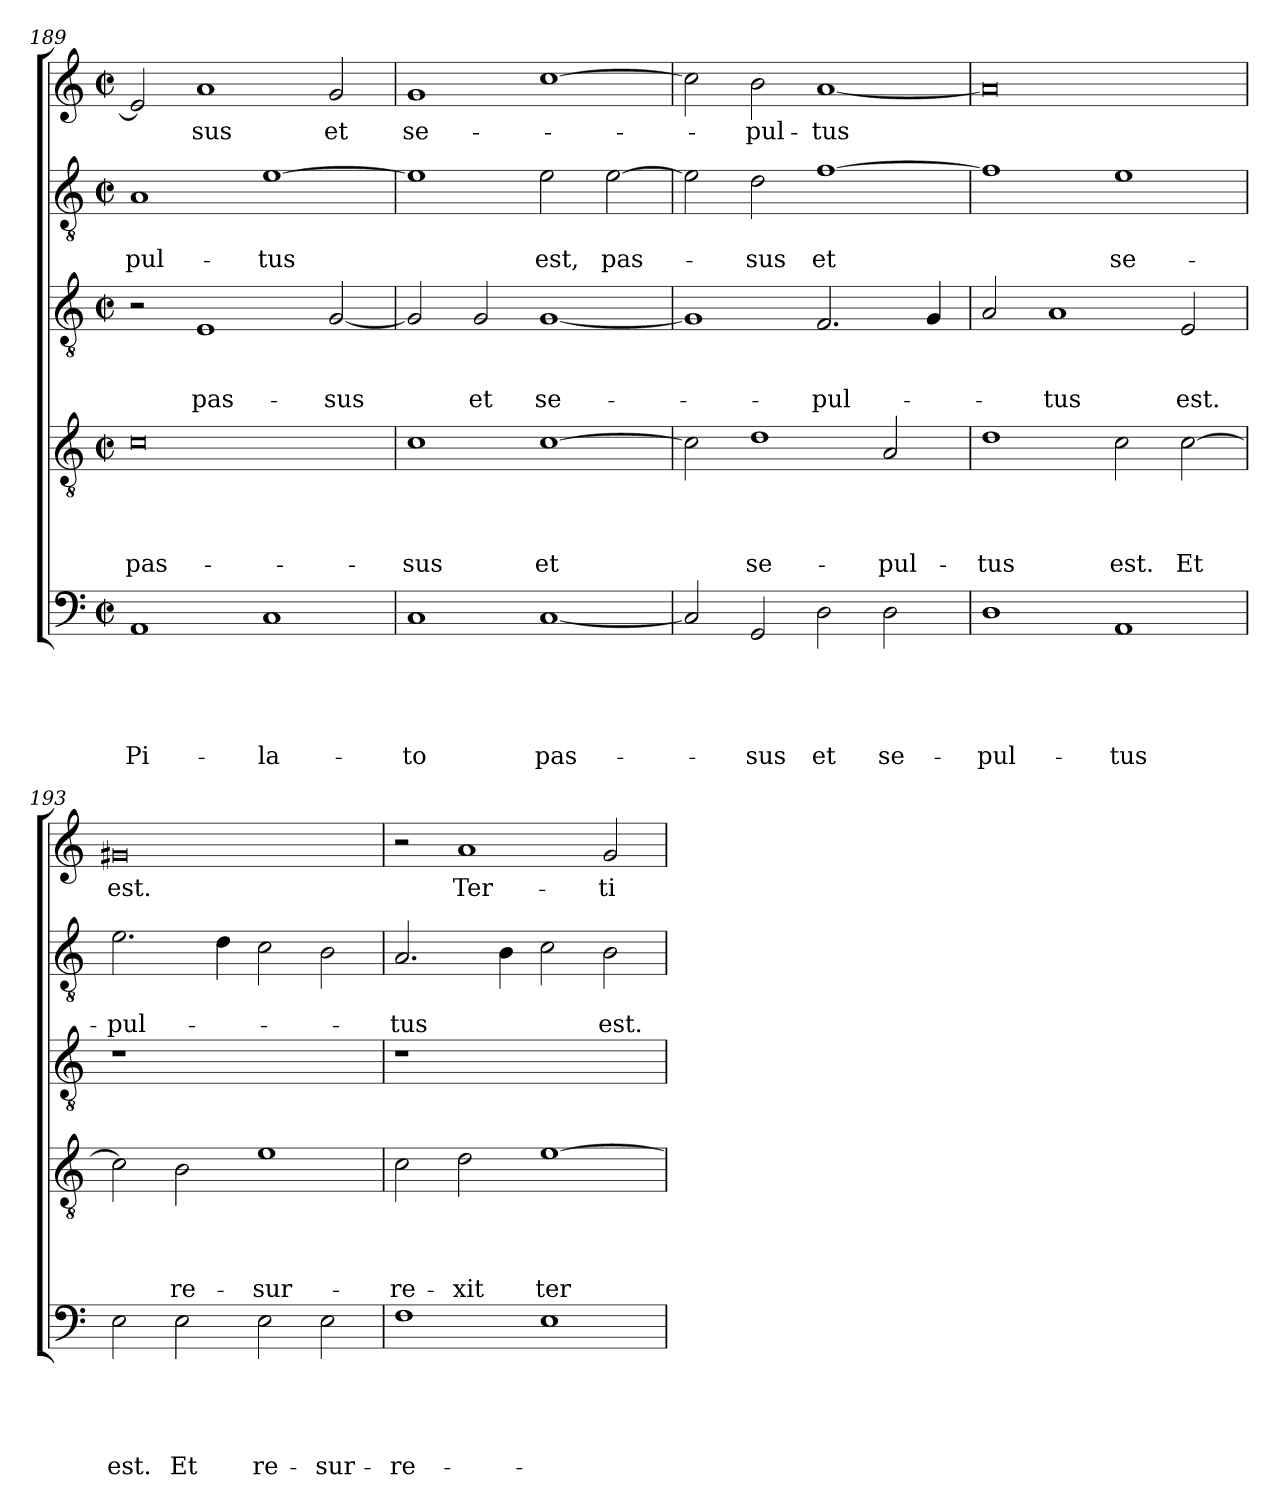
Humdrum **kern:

**kern	**text	**text	**text	**text	**text	**kern	**text	**text	**text	**text	**kern	**text	**text	**text	**kern	**text	**text	**kern	**text
*part5	*part5	*part5	*part5	*part5	*part5	*part4	*part4	*part4	*part4	*part4	*part3	*part3	*part3	*part3	*part2	*part2	*part2	*part1	*part1
*staff5	*staff5	*staff5	*staff5	*staff5	*staff5	*staff4	*staff4	*staff4	*staff4	*staff4	*staff3	*staff3	*staff3	*staff3	*staff2	*staff2	*staff2	*staff1	*staff1
*clefF4	*	*	*	*	*	*clefGv2	*	*	*	*	*clefGv2	*	*	*	*clefGv2	*	*	*clefG2	*
*k[]	*	*	*	*	*	*k[]	*	*	*	*	*k[]	*	*	*	*k[]	*	*	*k[]	*
*C:	*	*	*	*	*	*C:	*	*	*	*	*C:	*	*	*	*C:	*	*	*C:	*
*M2/2	*	*	*	*	*	*M2/2	*	*	*	*	*M2/2	*	*	*	*M2/2	*	*	*M2/2	*
*met(c|)	*	*	*	*	*	*met(c|)	*	*	*	*	*met(c|)	*	*	*	*met(c|)	*	*	*met(c|)	*
=189	=189	=189	=189	=189	=189	=189	=189	=189	=189	=189	=189	=189	=189	=189	=189	=189	=189	=189	=189
1AA	.	.	.	.	Pi-	0c	.	.	.	pas-	2r	.	.	.	1A	.	-pul-	2e/]	.
.	.	.	.	.	.	.	.	.	.	.	1E	.	.	pas-	.	.	.	1a	-sus
1C	.	.	.	.	-la-	.	.	.	.	.	.	.	.	.	[1e	.	-tus	.	.
.	.	.	.	.	.	.	.	.	.	.	[2G/	.	.	-sus	.	.	.	2g/	et
=190	=190	=190	=190	=190	=190	=190	=190	=190	=190	=190	=190	=190	=190	=190	=190	=190	=190	=190	=190
1C	.	.	.	.	-to	1c	.	.	.	-sus	2G/]	.	.	.	1e]	.	.	1g	se-
.	.	.	.	.	.	.	.	.	.	.	2G/	.	.	et	.	.	.	.	.
[1C	.	.	.	.	pas-	[1c	.	.	.	et	[1G	.	.	se-	2e\	.	est,	[1cc	.
.	.	.	.	.	.	.	.	.	.	.	.	.	.	.	[2e\	.	pas-	.	.
=191	=191	=191	=191	=191	=191	=191	=191	=191	=191	=191	=191	=191	=191	=191	=191	=191	=191	=191	=191
2C/]	.	.	.	.	.	2c\]	.	.	.	.	1G]	.	.	.	2e\]	.	.	2cc\]	.
2GG/	.	.	.	.	-sus	1d	.	.	.	se-	.	.	.	.	2d\	.	-sus	2b\	-pul-
2D\	.	.	.	.	et	.	.	.	.	.	2.F/	.	.	-pul-	[1f	.	et	[1a	-tus
2D\	.	.	.	.	se-	2A/	.	.	.	-pul-	.	.	.	.	.	.	.	.	.
.	.	.	.	.	.	.	.	.	.	.	4G/	.	.	.	.	.	.	.	.
=192	=192	=192	=192	=192	=192	=192	=192	=192	=192	=192	=192	=192	=192	=192	=192	=192	=192	=192	=192
1D	.	.	.	.	-pul-	1d	.	.	.	-tus	2A/	.	.	.	1f]	.	.	0a]	.
.	.	.	.	.	.	.	.	.	.	.	1A	.	.	-tus	.	.	.	.	.
1AA	.	.	.	.	-tus	2c\	.	.	.	est.	.	.	.	.	1e	.	se-	.	.
.	.	.	.	.	.	[2c\	.	.	.	Et	2E/	.	.	est.	.	.	.	.	.
!!LO:LB:g=z
=193	=193	=193	=193	=193	=193	=193	=193	=193	=193	=193	=193	=193	=193	=193	=193	=193	=193	=193	=193
2E\	.	.	.	.	est.	2c\]	.	.	.	.	1r	.	.	.	2.e\	.	-pul-	0g#X	est.
2E\	.	.	.	.	Et	2B\	.	.	.	re-	.	.	.	.	.	.	.	.	.
.	.	.	.	.	.	.	.	.	.	.	.	.	.	.	4d\	.	.	.	.
2E\	.	.	.	.	re-	1e	.	.	.	-sur-	1ryy	.	.	.	2c\	.	.	.	.
2E\	.	.	.	.	-sur-	.	.	.	.	.	.	.	.	.	2B\	.	.	.	.
=194	=194	=194	=194	=194	=194	=194	=194	=194	=194	=194	=194	=194	=194	=194	=194	=194	=194	=194	=194
1F	.	.	.	.	-re-	2c\	.	.	.	-re-	1r	.	.	.	2.A/	.	-tus	2r	.
.	.	.	.	.	.	2d\	.	.	.	-xit	.	.	.	.	.	.	.	1a	Ter-
.	.	.	.	.	.	.	.	.	.	.	.	.	.	.	4B\	.	.	.	.
1E	.	.	.	.	.	[1e	.	.	.	ter-	1ryy	.	.	.	2c\	.	.	.	.
.	.	.	.	.	.	.	.	.	.	.	.	.	.	.	2B\	.	est.	2g/	-ti-
=	=	=	=	=	=	=	=	=	=	=	=	=	=	=	=	=	=	=	=
*-	*-	*-	*-	*-	*-	*-	*-	*-	*-	*-	*-	*-	*-	*-	*-	*-	*-	*-	*-
